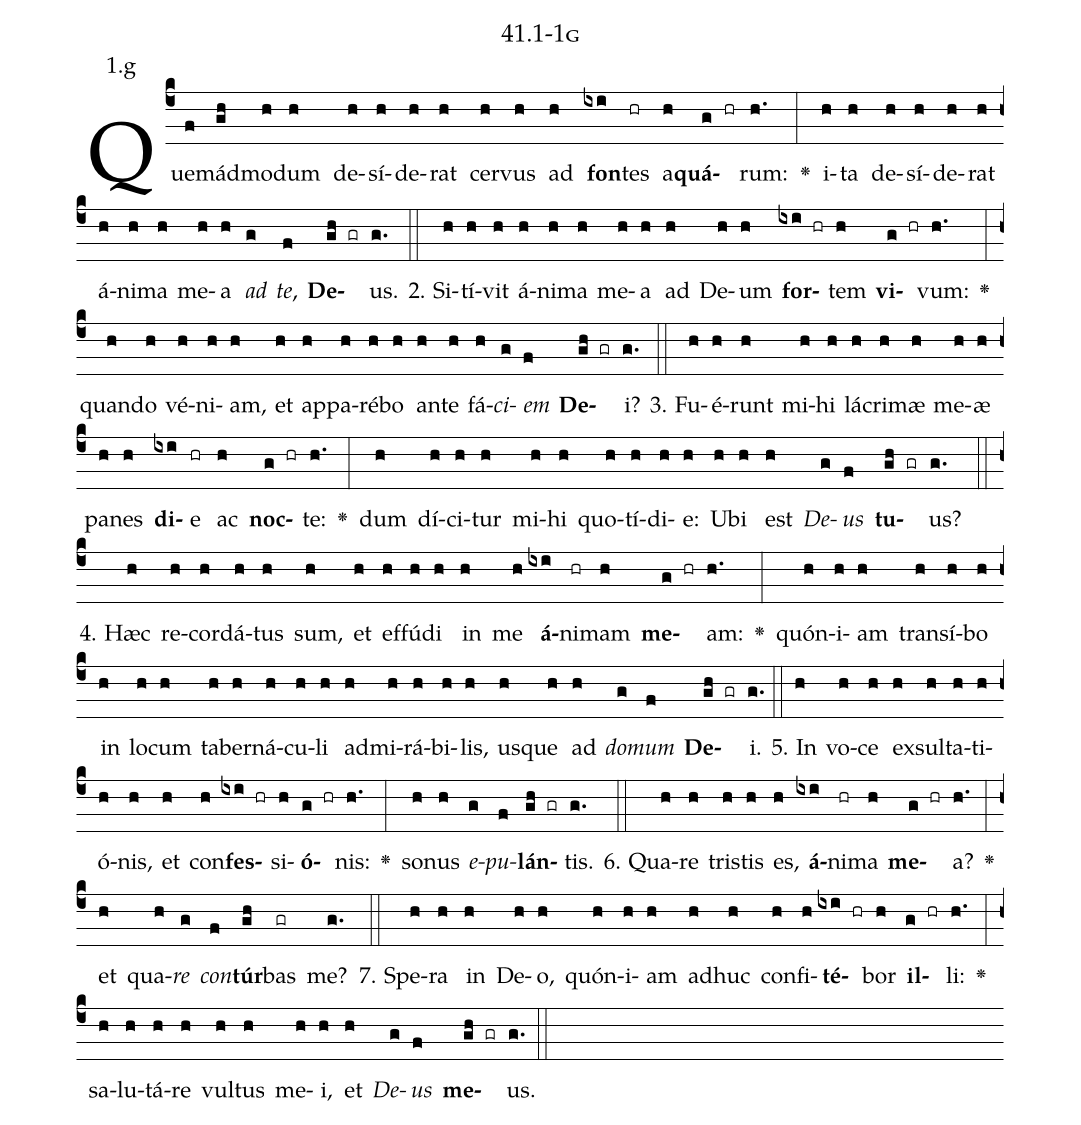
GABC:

name: 41.1-1g;
annotation: 1.g;
%%
(c4)Quem(f)ád(gh)mo(h)dum(h) de(h)sí(h)de(h)rat(h) cer(h)vus(h) ad(h) <b>fon</b>(ixi)tes(hr) a(h)<b>quá</b>(g hr)rum:(h.) <v>\greheightstar</v>(:) i(h)ta(h) de(h)sí(h)de(h)rat(h) á(h)ni(h)ma(h) me(h)a(h) <i>ad</i>(g) <i>te</i>,(f) <b>De</b>(gh gr)us.(g.) (::)
2. Si(h)tí(h)vit(h) á(h)ni(h)ma(h) me(h)a(h) ad(h) De(h)um(h) <b>for</b>(ixi hr)tem(h) <b>vi</b>(g hr)vum:(h.) <v>\greheightstar</v>(:) quan(h)do(h) vé(h)ni(h)am,(h) et(h) ap(h)pa(h)ré(h)bo(h) an(h)te(h) fá(h)<i>ci</i>(g)<i>em</i>(f) <b>De</b>(gh gr)i?(g.) (::)
3. Fu(h)é(h)runt(h) mi(h)hi(h) lá(h)cri(h)mæ(h) me(h)æ(h) pa(h)nes(h) <b>di</b>(ixi)e(hr) ac(h) <b>noc</b>(g hr)te:(h.) <v>\greheightstar</v>(:) dum(h) dí(h)ci(h)tur(h) mi(h)hi(h) quo(h)tí(h)di(h)e:(h) U(h)bi(h) est(h) <i>De</i>(g)<i>us</i>(f) <b>tu</b>(gh gr)us?(g.) (::)
4. Hæc(h) re(h)cor(h)dá(h)tus(h) sum,(h) et(h) ef(h)fú(h)di(h) in(h) me(h) <b>á</b>(ixi)ni(hr)mam(h) <b>me</b>(g hr)am:(h.) <v>\greheightstar</v>(:) quón(h)i(h)am(h) trans(h)í(h)bo(h) in(h) lo(h)cum(h) ta(h)ber(h)ná(h)cu(h)li(h) ad(h)mi(h)rá(h)bi(h)lis,(h) us(h)que(h) ad(h) <i>do</i>(g)<i>mum</i>(f) <b>De</b>(gh gr)i.(g.) (::)
5. In(h) vo(h)ce(h) ex(h)sul(h)ta(h)ti(h)ó(h)nis,(h) et(h) con(h)<b>fes</b>(ixi hr)si(h)<b>ó</b>(g hr)nis:(h.) <v>\greheightstar</v>(:) so(h)nus(h) <i>e</i>(g)<i>pu</i>(f)<b>lán</b>(gh gr)tis.(g.) (::)
6. Qua(h)re(h) tris(h)tis(h) es,(h) <b>á</b>(ixi)ni(hr)ma(h) <b>me</b>(g hr)a?(h.) <v>\greheightstar</v>(:) et(h) qua(h)<i>re</i>(g) <i>con</i>(f)<b>túr</b>(gh)bas(gr) me?(g.) (::)
7. Spe(h)ra(h) in(h) De(h)o,(h) quón(h)i(h)am(h) ad(h)huc(h) con(h)fi(h)<b>té</b>(ixi hr)bor(h) <b>il</b>(g hr)li:(h.) <v>\greheightstar</v>(:) sa(h)lu(h)tá(h)re(h) vul(h)tus(h) me(h)i,(h) et(h) <i>De</i>(g)<i>us</i>(f) <b>me</b>(gh gr)us.(g.) (::)
